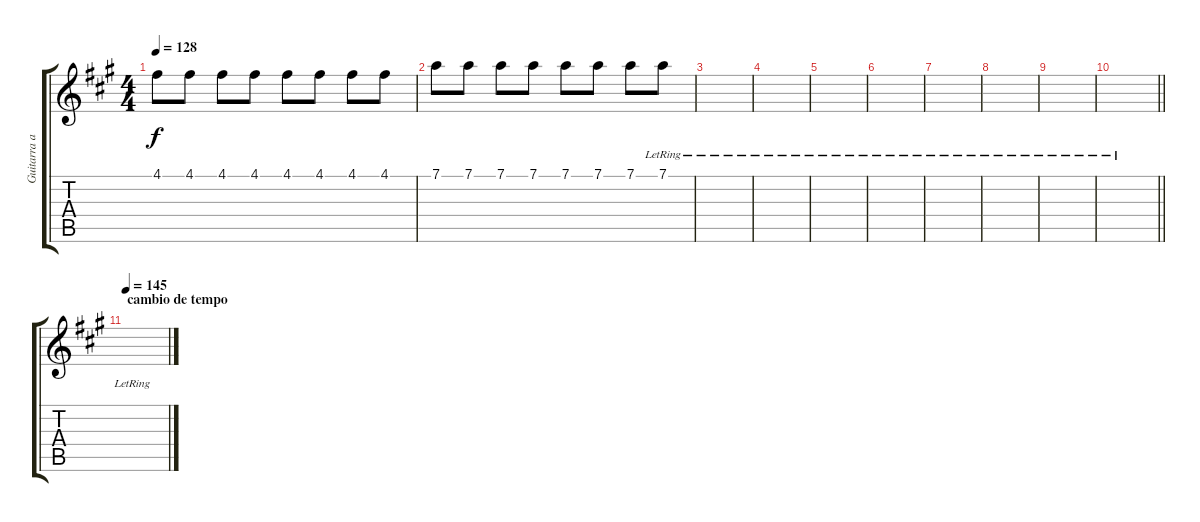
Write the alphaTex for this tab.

\track ("Guitarra acústica" "Guitarra a") {instrument electricguitarclean}
\staff {score tabs}
\tuning (D4 A3 F3 C3 G2 C2) {hide}
\ts (4 4)
\tempo 128
\clef g2
\ks a
4.1.8{dy f} 4.1.8 4.1.8 4.1.8 4.1.8 4.1.8 4.1.8 4.1.8 |
7.1.8 7.1.8 7.1.8 7.1.8 7.1.8 7.1.8 7.1.8 7.1{lr}.8 |
|
|
|
|
|
|
|
\barLineRight lightlight
|
\section ("" "cambio de tempo")
\tempo 145
